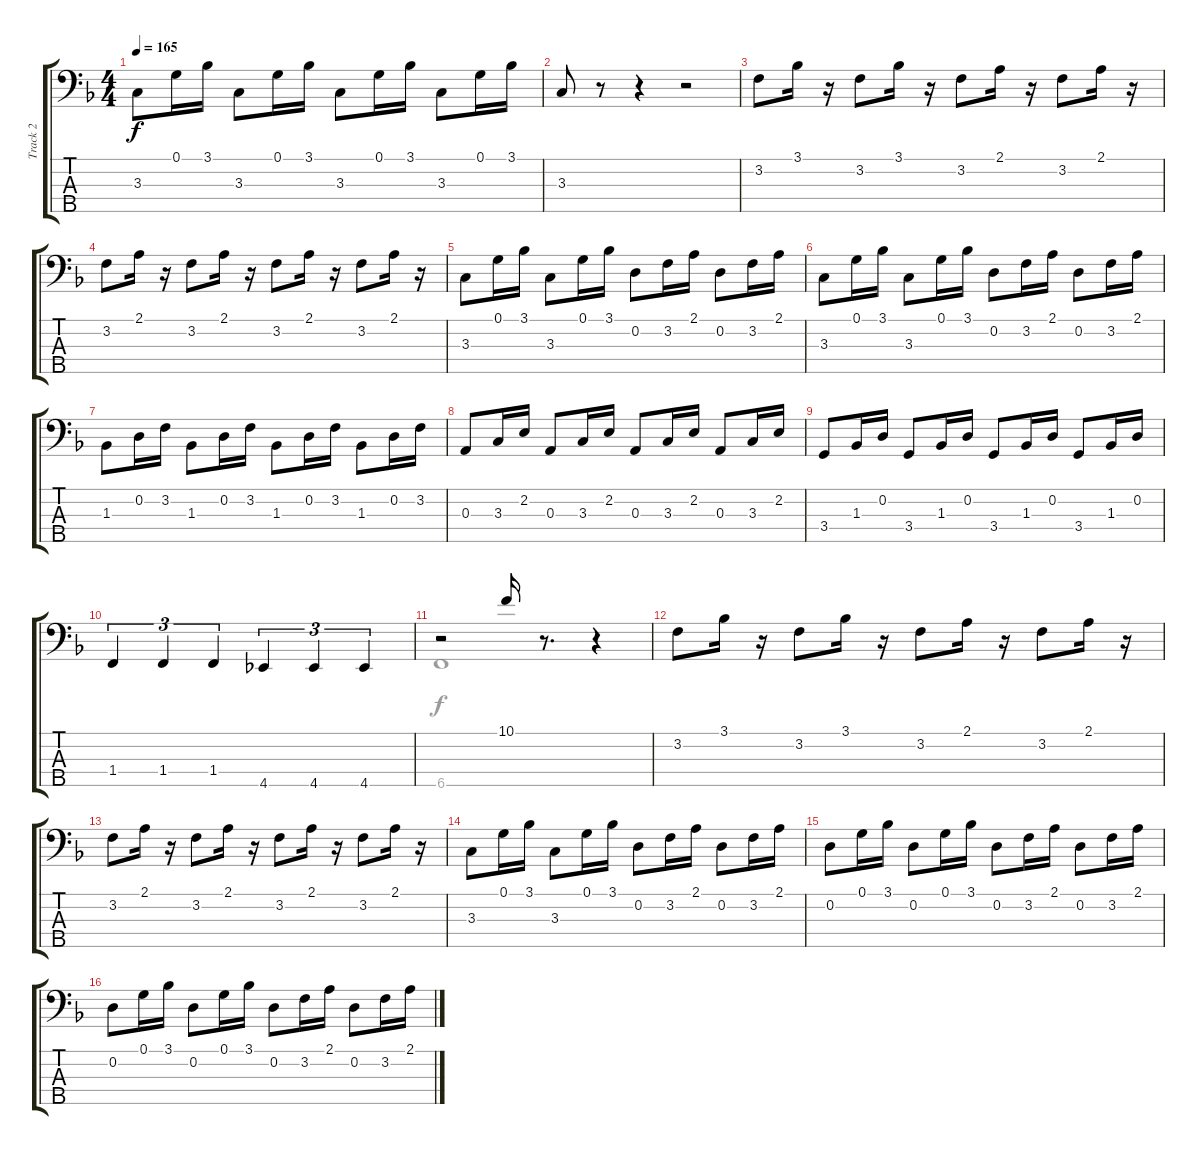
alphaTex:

\track ("Track 2" "Track 2") {instrument electricbassfinger}
\staff {score tabs}
\tuning (G2 D2 A1 E1 B0) {hide}
\voice
\ts (4 4)
\tempo 165
\clef f4
\ks f
3.3.8{dy f} 0.1.16 3.1.16 3.3.8 0.1.16 3.1.16 3.3.8 0.1.16 3.1.16 3.3.8 0.1.16 3.1.16 |
3.3.8 r.8 r.4 r.2 |
3.2.8 3.1.16 r.16 3.2.8 3.1.16 r.16 3.2.8 2.1.16 r.16 3.2.8 2.1.16 r.16 |
3.2.8 2.1.16 r.16 3.2.8 2.1.16 r.16 3.2.8 2.1.16 r.16 3.2.8 2.1.16 r.16 |
3.3.8 0.1.16 3.1.16 3.3.8 0.1.16 3.1.16 0.2.8 3.2.16 2.1.16 0.2.8 3.2.16 2.1.16 |
3.3.8 0.1.16 3.1.16 3.3.8 0.1.16 3.1.16 0.2.8 3.2.16 2.1.16 0.2.8 3.2.16 2.1.16 |
1.3.8 0.2.16 3.2.16 1.3.8 0.2.16 3.2.16 1.3.8 0.2.16 3.2.16 1.3.8 0.2.16 3.2.16 |
0.3.8 3.3.16 2.2.16 0.3.8 3.3.16 2.2.16 0.3.8 3.3.16 2.2.16 0.3.8 3.3.16 2.2.16 |
3.4.8 1.3.16 0.2.16 3.4.8 1.3.16 0.2.16 3.4.8 1.3.16 0.2.16 3.4.8 1.3.16 0.2.16 |
1.4.4{tu (3 2)} 1.4.4{tu (3 2)} 1.4.4{tu (3 2)} 4.5.4{tu (3 2)} 4.5.4{tu (3 2)} 4.5.4{tu (3 2)} |
r.2 10.1.16 r.8{d} r.4 |
3.2.8 3.1.16 r.16 3.2.8 3.1.16 r.16 3.2.8 2.1.16 r.16 3.2.8 2.1.16 r.16 |
3.2.8 2.1.16 r.16 3.2.8 2.1.16 r.16 3.2.8 2.1.16 r.16 3.2.8 2.1.16 r.16 |
3.3.8 0.1.16 3.1.16 3.3.8 0.1.16 3.1.16 0.2.8 3.2.16 2.1.16 0.2.8 3.2.16 2.1.16 |
0.2.8 0.1.16 3.1.16 0.2.8 0.1.16 3.1.16 0.2.8 3.2.16 2.1.16 0.2.8 3.2.16 2.1.16 |
0.2.8 0.1.16 3.1.16 0.2.8 0.1.16 3.1.16 0.2.8 3.2.16 2.1.16 0.2.8 3.2.16 2.1.16
\voice
\clef f4
\ottava regular
\simile none
\ks f
|
|
|
|
|
|
|
|
|
|
6.5.1 |
|
|
|
|
